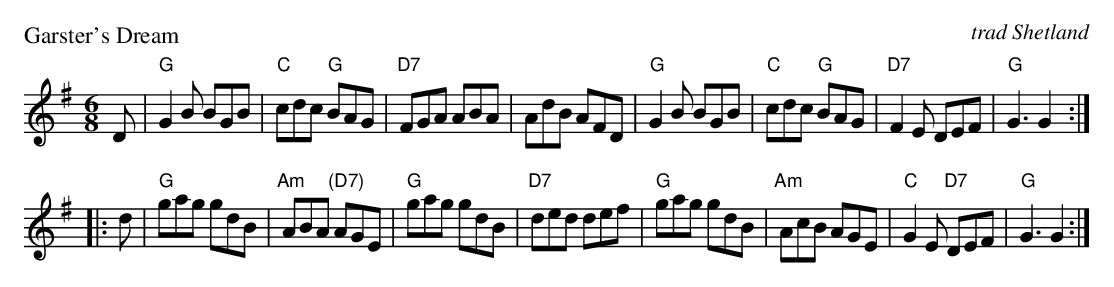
X:1
P: Garster's Dream
O: trad Shetland
M: 6/8
L: 1/8
K: G
D \
| "G"G2B BGB | "C"cdc "G"BAG | "D7"FGA ABA | AdB AFD \
| "G"G2B BGB | "C"cdc "G"BAG | "D7"F2E DEF | "G"G3 G2 :|
|: d \
| "G"gag gdB | "Am"ABA "(D7)"AGE | "G"gag gdB | "D7"ded def \
| "G"gag gdB | "Am"AcB AGE | "C"G2E "D7"DEF | "G"G3 G2 :|
